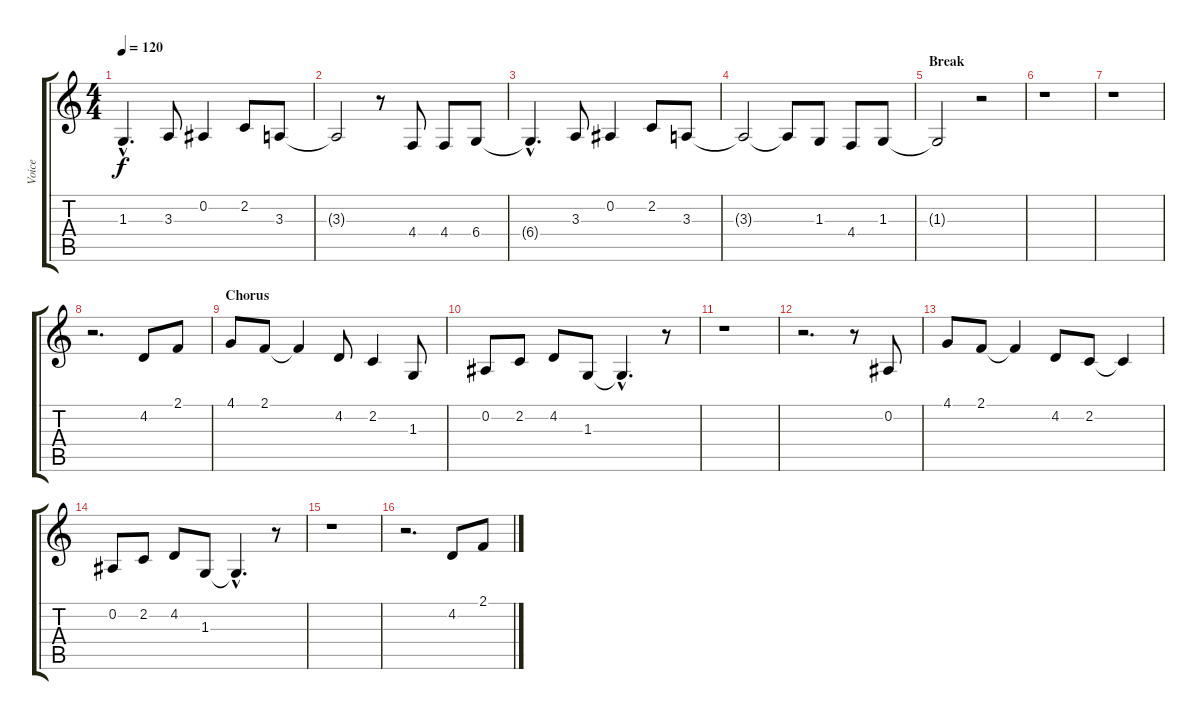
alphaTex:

\track ("Voice" "Voice") {instrument clarinet}
\staff {score tabs}
\tuning (Eb4 Bb3 Gb3 Db3 Ab2 Eb2) {hide}
\ts (4 4)
\tempo 120
\clef g2
\ks c
1.3{hac t}.4{d dy f} 3.3.8 0.2.4 2.2.8 3.3.8 |
3.3{t}.2 r.8 4.4.8 4.4.8 6.4.8 |
6.4{hac t}.4{d} 3.3.8 0.2.4 2.2.8 3.3.8 |
3.3{t}.2 3.3{t}.8 1.3.8 4.4.8 1.3.8 |
\section ("" "Break")
1.3{t}.2 r.2 |
r.1 |
r.1 |
r.2{d} 4.2.8{volume 13} 2.1.8 |
\section ("" "Chorus")
4.1.8 2.1.8 2.1{t}.4 4.2.8 2.2.4 1.3.8 |
0.2.8 2.2.8 4.2.8 1.3.8 1.3{hac t}.4{d} r.8 |
r.1 |
r.2{d} r.8 0.2.8 |
4.1.8 2.1.8 2.1{t}.4 4.2.8 2.2.8 2.2{t}.4 |
0.2.8 2.2.8 4.2.8 1.3.8 1.3{hac t}.4{d} r.8 |
r.1 |
r.2{d} 4.2.8 2.1.8
